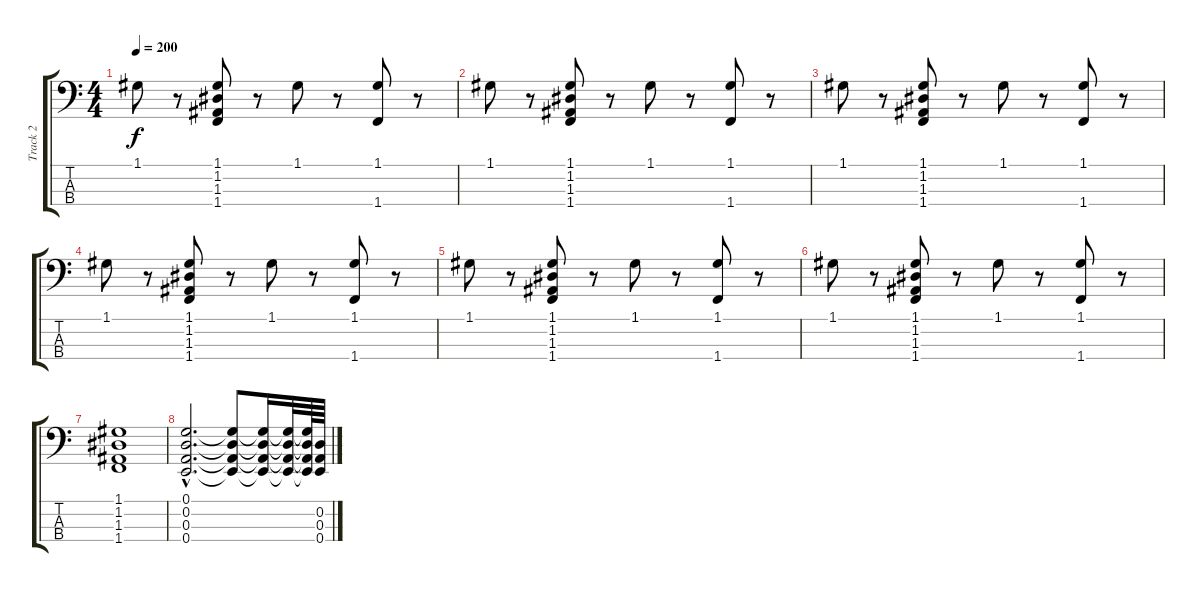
\track ("Track 2" "Track 2") {instrument electricbasspick}
\staff {score tabs}
\tuning (G2 D2 A1 E1) {hide}
\ts (4 4)
\tempo 200
\clef f4
\ks c
1.1.8{dy f} r.8 (1.1 1.2 1.3 1.4).8 r.8 1.1.8 r.8 (1.1 1.4).8 r.8 |
1.1.8 r.8 (1.1 1.2 1.3 1.4).8 r.8 1.1.8 r.8 (1.1 1.4).8 r.8 |
1.1.8 r.8 (1.1 1.2 1.3 1.4).8 r.8 1.1.8 r.8 (1.1 1.4).8 r.8 |
1.1.8 r.8 (1.1 1.2 1.3 1.4).8 r.8 1.1.8 r.8 (1.1 1.4).8 r.8 |
1.1.8 r.8 (1.1 1.2 1.3 1.4).8 r.8 1.1.8 r.8 (1.1 1.4).8 r.8 |
1.1.8 r.8 (1.1 1.2 1.3 1.4).8 r.8 1.1.8 r.8 (1.1 1.4).8 r.8 |
(1.1 1.2 1.3 1.4).1 |
(0.1{hac} 0.2{hac} 0.3{hac} 0.4{hac}).2{d} (0.1{t} 0.2{t} 0.3{t} 0.4{t}).8 (0.1{t} 0.2{t} 0.3{t} 0.4{t}).16 (0.1{t} 0.2{t} 0.3{t} 0.4{t}).32 (0.1{t} 0.2{t} 0.3{t} 0.4{t}).64 (0.2 0.3 0.4).64
